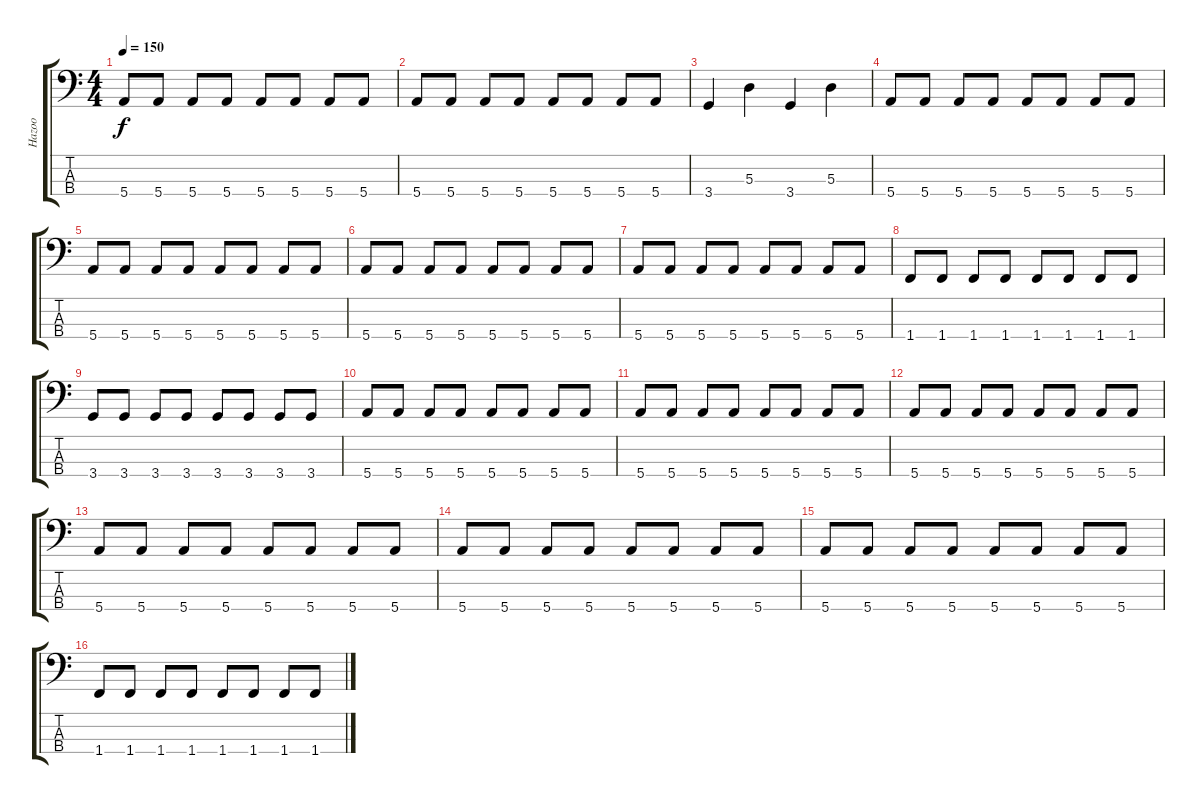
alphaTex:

\track ("Hazoo" "Hazoo") {instrument electricbassfinger}
\staff {score tabs}
\tuning (G2 D2 A1 E1) {hide}
\ts (4 4)
\tempo 150
\clef f4
\ks c
5.4.8{dy f} 5.4.8 5.4.8 5.4.8 5.4.8 5.4.8 5.4.8 5.4.8 |
5.4.8 5.4.8 5.4.8 5.4.8 5.4.8 5.4.8 5.4.8 5.4.8 |
3.4.4 5.3.4 3.4.4 5.3.4 |
5.4.8 5.4.8 5.4.8 5.4.8 5.4.8 5.4.8 5.4.8 5.4.8 |
5.4.8 5.4.8 5.4.8 5.4.8 5.4.8 5.4.8 5.4.8 5.4.8 |
5.4.8 5.4.8 5.4.8 5.4.8 5.4.8 5.4.8 5.4.8 5.4.8 |
5.4.8 5.4.8 5.4.8 5.4.8 5.4.8 5.4.8 5.4.8 5.4.8 |
1.4.8 1.4.8 1.4.8 1.4.8 1.4.8 1.4.8 1.4.8 1.4.8 |
3.4.8 3.4.8 3.4.8 3.4.8 3.4.8 3.4.8 3.4.8 3.4.8 |
5.4.8 5.4.8 5.4.8 5.4.8 5.4.8 5.4.8 5.4.8 5.4.8 |
5.4.8 5.4.8 5.4.8 5.4.8 5.4.8 5.4.8 5.4.8 5.4.8 |
5.4.8 5.4.8 5.4.8 5.4.8 5.4.8 5.4.8 5.4.8 5.4.8 |
5.4.8 5.4.8 5.4.8 5.4.8 5.4.8 5.4.8 5.4.8 5.4.8 |
5.4.8 5.4.8 5.4.8 5.4.8 5.4.8 5.4.8 5.4.8 5.4.8 |
5.4.8 5.4.8 5.4.8 5.4.8 5.4.8 5.4.8 5.4.8 5.4.8 |
1.4.8 1.4.8 1.4.8 1.4.8 1.4.8 1.4.8 1.4.8 1.4.8
